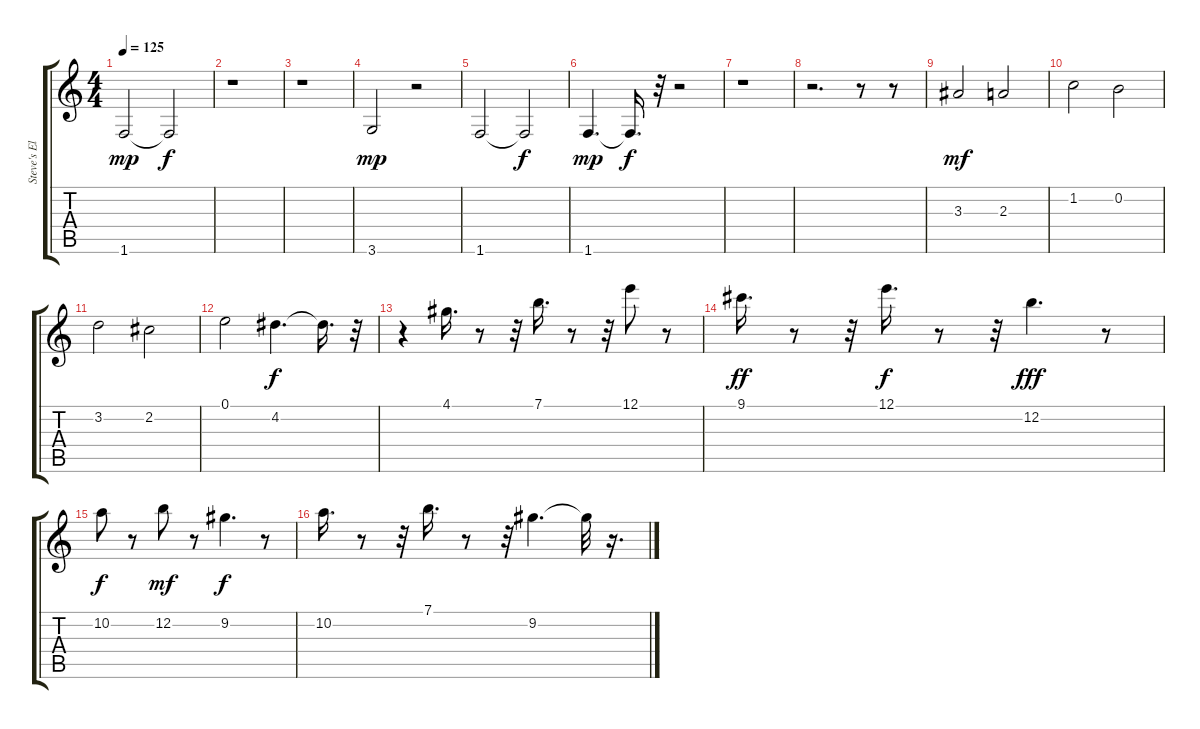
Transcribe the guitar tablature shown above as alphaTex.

\track ("Steve's Elec Guitar" "Steve's El") {instrument distortionguitar}
\staff {score tabs}
\tuning (E4 B3 G3 D3 A2 E2) {hide}
\ts (4 4)
\tempo 125
\clef g2
\ks c
1.6.2{dy mp} 1.6{t}.2{dy f} |
r.1 |
r.1 |
3.6.2{dy mp} r.2 |
1.6.2 1.6{t}.2{dy f} |
1.6.4{d dy mp} 1.6{t}.16{d dy f} r.32 r.2 |
r.1 |
r.2{d} r.8 r.8 |
3.3.2{dy mf} 2.3.2 |
1.2.2 0.2.2 |
3.2.2 2.2.2 |
0.1.2 4.2.4{d dy f} 4.2{t}.16{d} r.32 |
r.4 4.1.16{d} r.8 r.32 7.1.16{d} r.8 r.32 12.1.8 r.8 |
9.1.16{d dy ff} r.8 r.32 12.1.16{d dy f} r.8 r.32 12.2.4{d dy fff} r.8 |
10.2.8{dy f} r.8 12.2.8{dy mf} r.8 9.2.4{d dy f} r.8 |
10.2.16{d} r.8 r.32 7.1.16{d} r.8 r.32 9.2.4{d} 9.2{t}.32 r.16{d}
